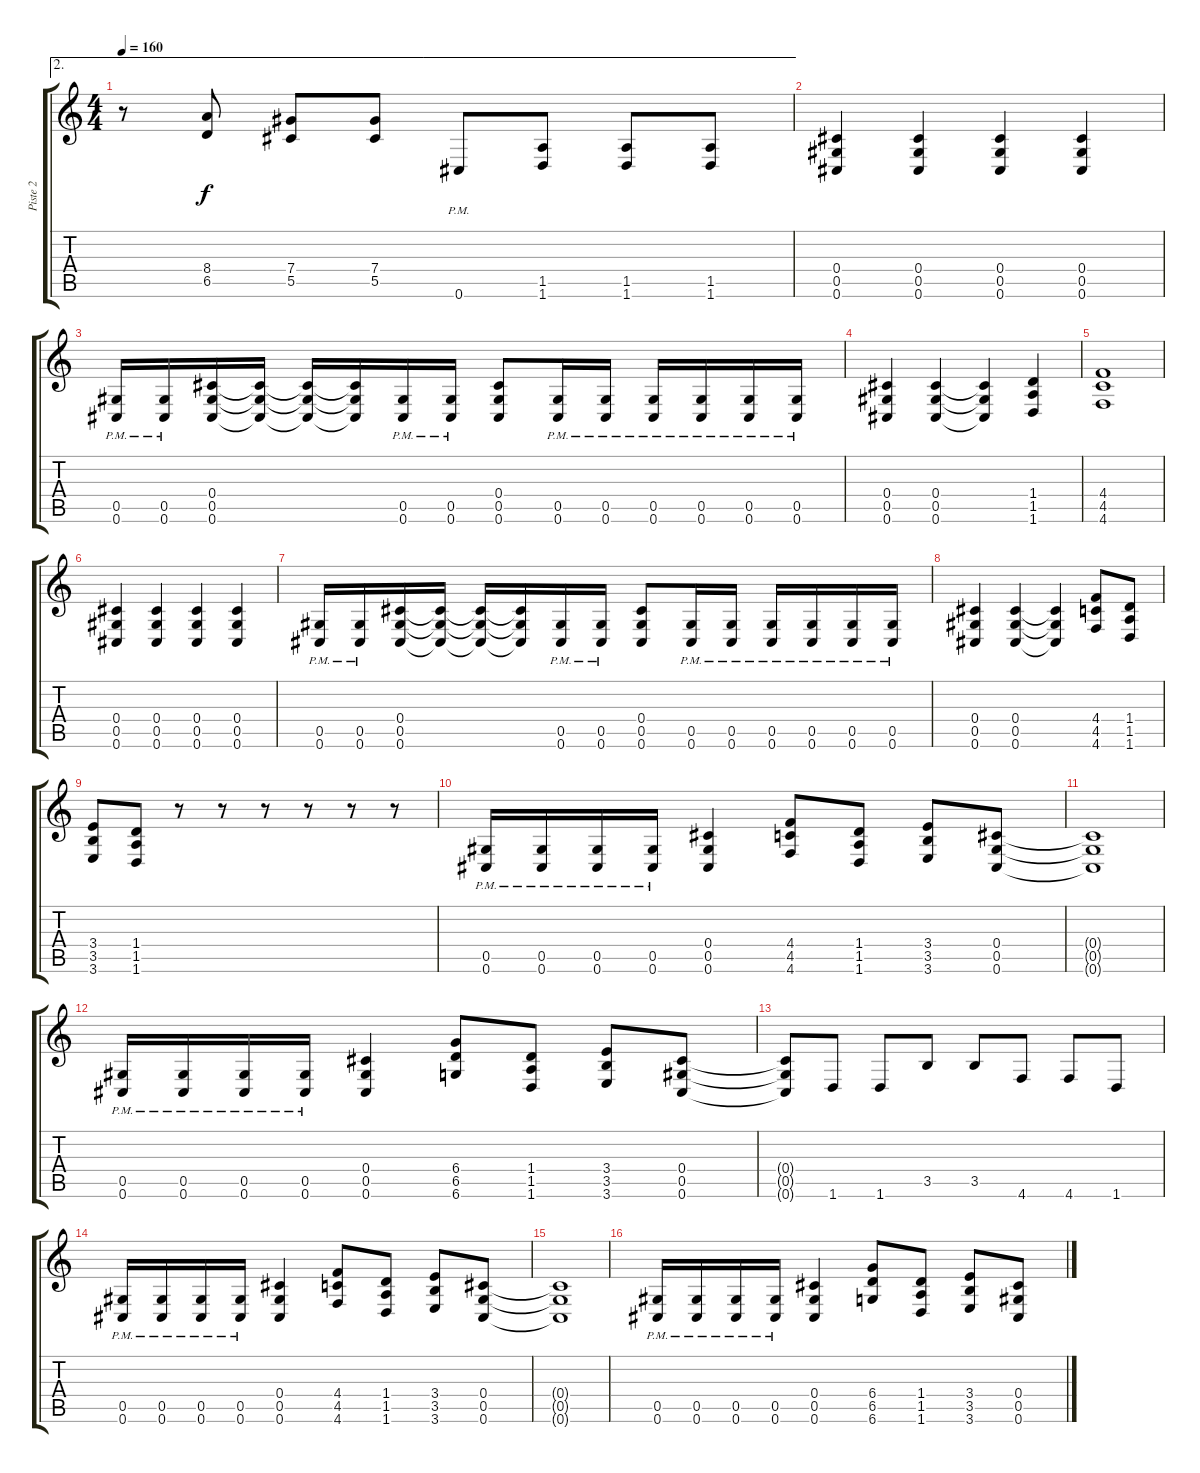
\track ("Piste 2" "Piste 2") {instrument distortionguitar}
\staff {score tabs}
\tuning (Eb4 Bb3 Gb3 Db3 Ab2 Db2) {hide}
\ae 2
\ts (4 4)
\tempo 160
\clef g2
\ks c
r.8{dy f} (8.4 6.5).8 (7.4 5.5).8 (7.4 5.5).8 0.6{pm}.8 (1.5 1.6).8 (1.5 1.6).8 (1.5 1.6).8 |
(0.4 0.5 0.6).4 (0.4 0.5 0.6).4 (0.4 0.5 0.6).4 (0.4 0.5 0.6).4 |
(0.5{pm} 0.6{pm}).16 (0.5{pm} 0.6{pm}).16 (0.4 0.5 0.6).16 (0.4{t} 0.5{t} 0.6{t}).16 (0.4{t} 0.5{t} 0.6{t}).16 (0.4{t} 0.5{t} 0.6{t}).16 (0.5{pm} 0.6{pm}).16 (0.5{pm} 0.6{pm}).16 (0.4 0.5 0.6).8 (0.5{pm} 0.6{pm}).16 (0.5{pm} 0.6{pm}).16 (0.5{pm} 0.6{pm}).16 (0.5{pm} 0.6{pm}).16 (0.5{pm} 0.6{pm}).16 (0.5{pm} 0.6{pm}).16 |
(0.4 0.5 0.6).4 (0.4 0.5 0.6).4 (0.4{t} 0.5{t} 0.6{t}).4 (1.4 1.5 1.6).4 |
(4.4 4.5 4.6).1 |
(0.4 0.5 0.6).4 (0.4 0.5 0.6).4 (0.4 0.5 0.6).4 (0.4 0.5 0.6).4 |
(0.5{pm} 0.6{pm}).16 (0.5{pm} 0.6{pm}).16 (0.4 0.5 0.6).16 (0.4{t} 0.5{t} 0.6{t}).16 (0.4{t} 0.5{t} 0.6{t}).16 (0.4{t} 0.5{t} 0.6{t}).16 (0.5{pm} 0.6{pm}).16 (0.5{pm} 0.6{pm}).16 (0.4 0.5 0.6).8 (0.5{pm} 0.6{pm}).16 (0.5{pm} 0.6{pm}).16 (0.5{pm} 0.6{pm}).16 (0.5{pm} 0.6{pm}).16 (0.5{pm} 0.6{pm}).16 (0.5{pm} 0.6{pm}).16 |
(0.4 0.5 0.6).4 (0.4 0.5 0.6).4 (0.4{t} 0.5{t} 0.6{t}).4 (4.4 4.5 4.6).8 (1.4 1.5 1.6).8 |
(3.4 3.5 3.6).8 (1.4 1.5 1.6).8 r.8 r.8 r.8 r.8 r.8 r.8 |
(0.5{pm} 0.6{pm}).16 (0.5{pm} 0.6{pm}).16 (0.5{pm} 0.6{pm}).16 (0.5{pm} 0.6{pm}).16 (0.4 0.5 0.6).4 (4.4 4.5 4.6).8 (1.4 1.5 1.6).8 (3.4 3.5 3.6).8 (0.4 0.5 0.6).8 |
(0.4{t} 0.5{t} 0.6{t}).1 |
(0.5{pm} 0.6{pm}).16 (0.5{pm} 0.6{pm}).16 (0.5{pm} 0.6{pm}).16 (0.5{pm} 0.6{pm}).16 (0.4 0.5 0.6).4 (6.4 6.5 6.6).8 (1.4 1.5 1.6).8 (3.4 3.5 3.6).8 (0.4 0.5 0.6).8 |
(0.4{t} 0.5{t} 0.6{t}).8 1.6.8 1.6.8 3.5.8 3.5.8 4.6.8 4.6.8 1.6.8 |
(0.5{pm} 0.6{pm}).16 (0.5{pm} 0.6{pm}).16 (0.5{pm} 0.6{pm}).16 (0.5{pm} 0.6{pm}).16 (0.4 0.5 0.6).4 (4.4 4.5 4.6).8 (1.4 1.5 1.6).8 (3.4 3.5 3.6).8 (0.4 0.5 0.6).8 |
(0.4{t} 0.5{t} 0.6{t}).1 |
(0.5{pm} 0.6{pm}).16 (0.5{pm} 0.6{pm}).16 (0.5{pm} 0.6{pm}).16 (0.5{pm} 0.6{pm}).16 (0.4 0.5 0.6).4 (6.4 6.5 6.6).8 (1.4 1.5 1.6).8 (3.4 3.5 3.6).8 (0.4 0.5 0.6).8
